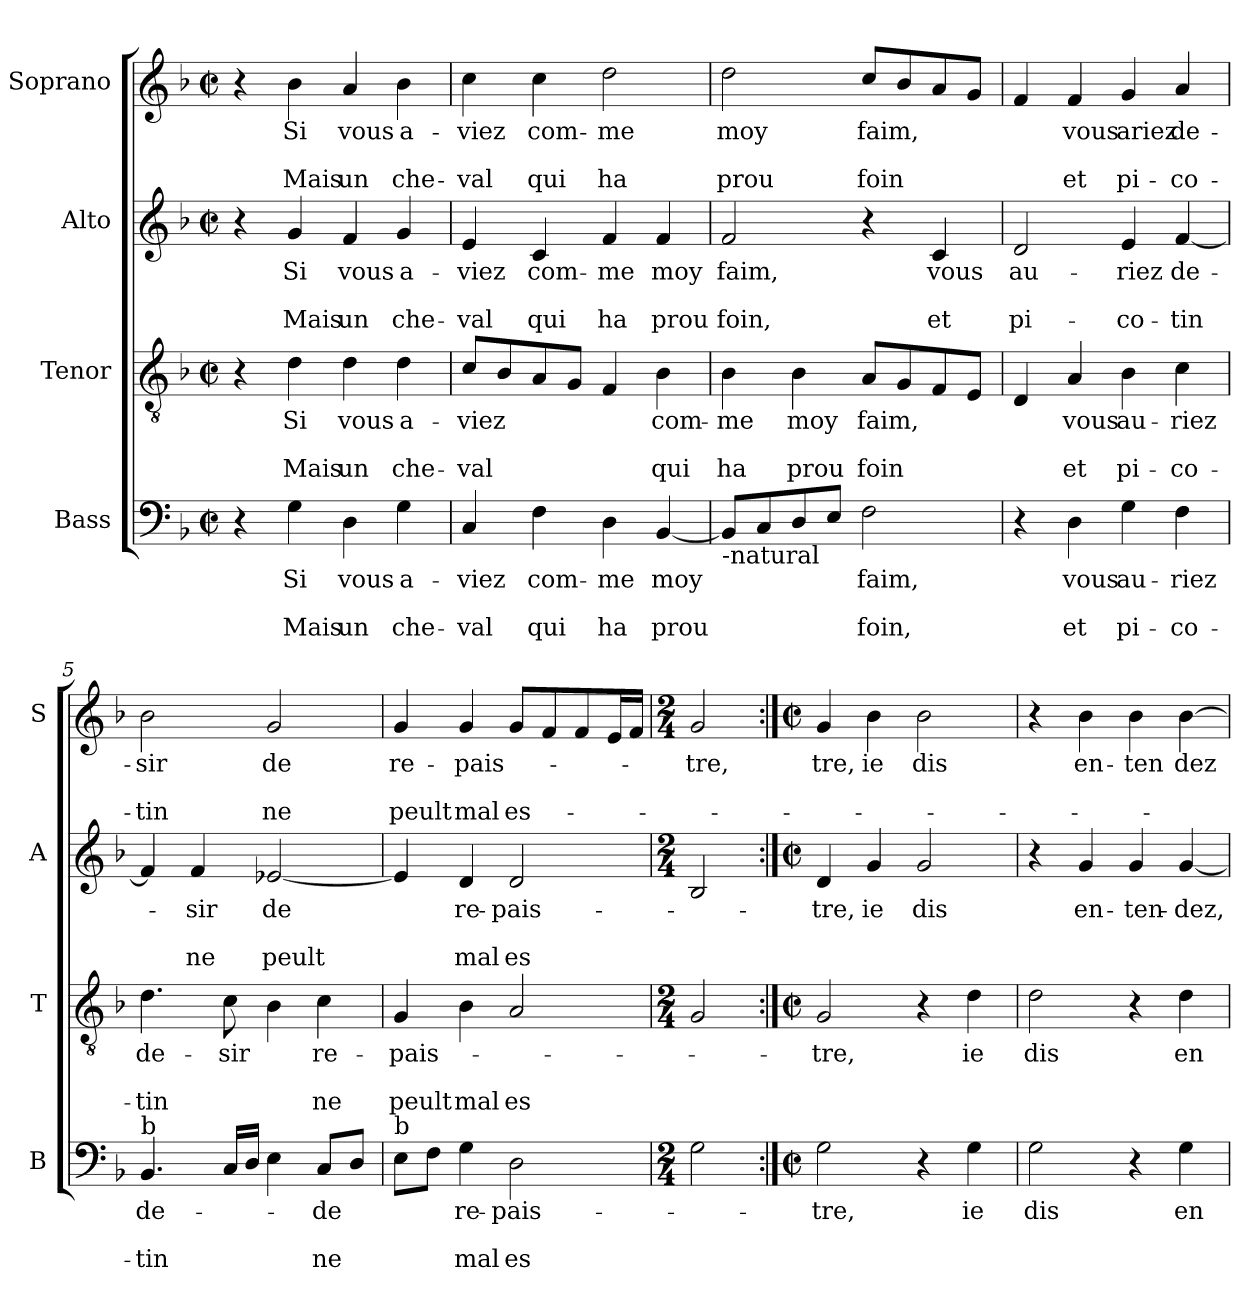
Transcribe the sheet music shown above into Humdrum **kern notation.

**kern	**text	**text	**text	**kern	**text	**text	**text	**kern	**text	**text	**text	**kern	**text	**text	**text
*part4	*part4	*part4	*part4	*part3	*part3	*part3	*part3	*part2	*part2	*part2	*part2	*part1	*part1	*part1	*part1
*staff4	*staff4	*staff4	*staff4	*staff3	*staff3	*staff3	*staff3	*staff2	*staff2	*staff2	*staff2	*staff1	*staff1	*staff1	*staff1
*I"Bass	*	*	*	*I"Tenor	*	*	*	*I"Alto	*	*	*	*I"Soprano	*	*	*
*I'B	*	*	*	*I'T	*	*	*	*I'A	*	*	*	*I'S	*	*	*
*clefF4	*	*	*	*clefGv2	*	*	*	*clefG2	*	*	*	*clefG2	*	*	*
*k[b-]	*	*	*	*k[b-]	*	*	*	*k[b-]	*	*	*	*k[b-]	*	*	*
*F:	*	*	*	*F:	*	*	*	*F:	*	*	*	*F:	*	*	*
*M2/2	*	*	*	*M2/2	*	*	*	*M2/2	*	*	*	*M2/2	*	*	*
*met(c|)	*	*	*	*met(c|)	*	*	*	*met(c|)	*	*	*	*met(c|)	*	*	*
=1	=1	=1	=1	=1	=1	=1	=1	=1	=1	=1	=1	=1	=1	=1	=1
4r	.	.	.	4r	.	.	.	4r	.	.	.	4r	.	.	.
!	!LO:LY:b	!	!LO:LY:b	!	!LO:LY:b	!	!LO:LY:b	!	!LO:LY:b	!	!LO:LY:b	!	!LO:LY:b	!	!LO:LY:b
4G\	Si	.	Mais	4d\	Si	.	Mais	4g/	Si	.	Mais	4b-\	Si	.	Mais
!	!LO:LY:b	!	!LO:LY:b	!	!LO:LY:b	!	!LO:LY:b	!	!LO:LY:b	!	!LO:LY:b	!	!LO:LY:b	!	!LO:LY:b
4D\	vous	.	un	4d\	vous	.	un	4f/	vous	.	un	4a/	vous	.	un
!	!LO:LY:b	!	!LO:LY:b	!	!LO:LY:b	!	!LO:LY:b	!	!LO:LY:b	!	!LO:LY:b	!	!LO:LY:b	!	!LO:LY:b
4G\	a-	.	che-	4d\	a-	.	che-	4g/	a-	.	che-	4b-\	a-	.	che-
=2	=2	=2	=2	=2	=2	=2	=2	=2	=2	=2	=2	=2	=2	=2	=2
!	!LO:LY:b	!	!LO:LY:b	!	!LO:LY:b	!	!LO:LY:b	!	!LO:LY:b	!	!LO:LY:b	!	!LO:LY:b	!	!LO:LY:b
4C/	-viez	.	-val	8c/L	-viez	.	-val	4e/	-viez	.	-val	4cc\	-viez	.	-val
.	.	.	.	8B-/	.	.	.	.	.	.	.	.	.	.	.
!	!LO:LY:b	!	!LO:LY:b	!	!	!	!	!	!LO:LY:b	!	!LO:LY:b	!	!LO:LY:b	!	!LO:LY:b
4F\	com-	.	qui	8A/	.	.	.	4c/	com-	.	qui	4cc\	com-	.	qui
.	.	.	.	8G/J	.	.	.	.	.	.	.	.	.	.	.
!	!LO:LY:b	!	!LO:LY:b	!	!	!	!	!	!LO:LY:b	!	!LO:LY:b	!	!LO:LY:b	!	!LO:LY:b
4D\	-me	.	ha	4F/	.	.	.	4f/	-me	.	ha	2dd\	-me	.	ha
!	!LO:LY:b	!	!LO:LY:b	!	!LO:LY:b	!	!LO:LY:b	!	!LO:LY:b	!	!LO:LY:b	!	!	!	!
[4BB-/	moy	.	prou	4B-\	com-	.	qui	4f/	moy	.	prou	.	.	.	.
=3	=3	=3	=3	=3	=3	=3	=3	=3	=3	=3	=3	=3	=3	=3	=3
!LO:TX:b:t=-natural	!	!	!	!	!	!	!	!	!	!	!	!	!	!	!
!	!	!	!	!	!LO:LY:b	!	!LO:LY:b	!	!LO:LY:b	!	!LO:LY:b	!	!LO:LY:b	!	!LO:LY:b
8BB-/L]	.	.	.	4B-\	-me	.	ha	2f/	faim,	.	foin,	2dd\	moy	.	prou
8C/	.	.	.	.	.	.	.	.	.	.	.	.	.	.	.
!	!	!	!	!	!LO:LY:b	!	!LO:LY:b	!	!	!	!	!	!	!	!
8D/	.	.	.	4B-\	moy	.	prou	.	.	.	.	.	.	.	.
8E/J	.	.	.	.	.	.	.	.	.	.	.	.	.	.	.
!	!LO:LY:b	!	!LO:LY:b	!	!LO:LY:b	!	!LO:LY:b	!	!	!	!	!	!LO:LY:b	!	!LO:LY:b
2F\	faim,	.	foin,	8A/L	faim,	.	foin	4r	.	.	.	8cc/L	faim,	.	foin
.	.	.	.	8G/	.	.	.	.	.	.	.	8b-/	.	.	.
!	!	!	!	!	!	!	!	!	!LO:LY:b	!	!LO:LY:b	!	!	!	!
.	.	.	.	8F/	.	.	.	4c/	vous	.	et	8a/	.	.	.
.	.	.	.	8E/J	.	.	.	.	.	.	.	8g/J	.	.	.
=4	=4	=4	=4	=4	=4	=4	=4	=4	=4	=4	=4	=4	=4	=4	=4
!	!	!	!	!	!	!	!	!	!LO:LY:b	!	!LO:LY:b	!	!	!	!
4r	.	.	.	4D/	.	.	.	2d/	au-	.	pi-	4f/	.	.	.
!	!LO:LY:b	!	!LO:LY:b	!	!LO:LY:b	!	!LO:LY:b	!	!	!	!	!	!LO:LY:b	!	!LO:LY:b
4D\	vous	.	et	4A/	vous	.	et	.	.	.	.	4f/	vous	.	et
!	!LO:LY:b	!	!LO:LY:b	!	!LO:LY:b	!	!LO:LY:b	!	!LO:LY:b	!	!LO:LY:b	!	!LO:LY:b	!	!LO:LY:b
4G\	au-	.	pi-	4B-\	au-	.	pi-	4e/	-riez	.	-co-	4g/	ariez	.	pi-
!	!LO:LY:b	!	!LO:LY:b	!	!LO:LY:b	!	!LO:LY:b	!	!LO:LY:b	!	!LO:LY:b	!	!LO:LY:b	!	!LO:LY:b
4F\	-riez	.	-co-	4c\	-riez	.	-co-	[4f/	de-	.	-tin	4a/	de-	.	-co-
!!LO:LB:g=z
=5	=5	=5	=5	=5	=5	=5	=5	=5	=5	=5	=5	=5	=5	=5	=5
!LO:TX:a:t=b	!	!	!	!	!	!	!	!	!	!	!	!	!	!	!
!	!LO:LY:b	!	!LO:LY:b	!	!LO:LY:b	!	!LO:LY:b	!	!	!	!	!	!LO:LY:b	!	!LO:LY:b
4.BB-/	de-	.	-tin	4.d\	de-	.	-tin	4f/]	.	.	.	2b-\	-sir	.	-tin
!	!	!	!	!	!	!	!	!	!LO:LY:b	!	!LO:LY:b	!	!	!	!
.	.	.	.	.	.	.	.	4f/	-sir	.	ne	.	.	.	.
!	!	!	!	!	!LO:LY:b	!	!	!	!	!	!	!	!	!	!
16C/LL	.	.	.	8c\	-sir	.	.	.	.	.	.	.	.	.	.
16D/JJ	.	.	.	.	.	.	.	.	.	.	.	.	.	.	.
!	!	!	!	!	!	!	!	!	!LO:LY:b	!	!LO:LY:b	!	!LO:LY:b	!	!LO:LY:b
4E\	.	.	.	4B-\	.	.	.	[2e-X/	de	.	peult	2g/	de	.	ne
!	!LO:LY:b	!	!LO:LY:b	!	!LO:LY:b	!	!LO:LY:b	!	!	!	!	!	!	!	!
8C/L	de	.	ne	4c\	re-	.	ne	.	.	.	.	.	.	.	.
8D/J	.	.	.	.	.	.	.	.	.	.	.	.	.	.	.
=6	=6	=6	=6	=6	=6	=6	=6	=6	=6	=6	=6	=6	=6	=6	=6
!LO:TX:a:t=b	!	!	!	!	!	!	!	!	!	!	!	!	!	!	!
!	!	!	!	!	!LO:LY:b	!	!LO:LY:b	!	!	!	!	!	!LO:LY:b	!	!LO:LY:b
8E\L	.	.	.	4G/	-pais-	.	peult	4e-/]	.	.	.	4g/	re-	.	peult
8F\J	.	.	.	.	.	.	.	.	.	.	.	.	.	.	.
!	!LO:LY:b	!	!LO:LY:b	!	!	!	!LO:LY:b	!	!LO:LY:b	!	!LO:LY:b	!	!LO:LY:b	!	!LO:LY:b
4G\	re-	.	mal	4B-\	.	.	mal	4d/	re-	.	mal	4g/	-pais-	.	mal
!	!LO:LY:b	!	!LO:LY:b	!	!	!	!LO:LY:b	!	!LO:LY:b	!	!LO:LY:b	!	!	!	!LO:LY:b
2D\	-pais-	.	es	2A/	.	.	es	2d/	-pais-	.	es	8g/L	.	.	es-
.	.	.	.	.	.	.	.	.	.	.	.	8f/	.	.	.
.	.	.	.	.	.	.	.	.	.	.	.	8f/	.	.	.
.	.	.	.	.	.	.	.	.	.	.	.	16e/L	.	.	.
.	.	.	.	.	.	.	.	.	.	.	.	16f/JJ	.	.	.
=7	=7	=7	=7	=7	=7	=7	=7	=7	=7	=7	=7	=7	=7	=7	=7
*M2/4	*	*	*	*M2/4	*	*	*	*M2/4	*	*	*	*M2/4	*	*	*
!	!	!	!	!	!	!	!	!	!	!	!	!	!LO:LY:b	!	!
2G\	.	.	.	2G/	.	.	.	2B-/	.	.	.	2g/	-tre,	.	.
=8:|!	=8:|!	=8:|!	=8:|!	=8:|!	=8:|!	=8:|!	=8:|!	=8:|!	=8:|!	=8:|!	=8:|!	=8:|!	=8:|!	=8:|!	=8:|!
*M2/2	*	*	*	*M2/2	*	*	*	*M2/2	*	*	*	*M2/2	*	*	*
*met(c|)	*	*	*	*met(c|)	*	*	*	*met(c|)	*	*	*	*met(c|)	*	*	*
!	!LO:LY:b	!	!	!	!LO:LY:b	!	!	!	!LO:LY:b	!	!	!	!LO:LY:b	!	!
2G\	tre,	.	.	2G/	tre,	.	.	4d/	tre,	.	.	4g/	tre,	.	.
!	!	!	!	!	!	!	!	!	!LO:LY:b	!	!	!	!LO:LY:b	!	!
.	.	.	.	.	.	.	.	4g/	ie	.	.	4b-\	ie	.	.
!	!	!	!	!	!	!	!	!	!LO:LY:b	!	!	!	!LO:LY:b	!	!
4r	.	.	.	4r	.	.	.	2g/	dis	.	.	2b-\	dis	.	.
!	!LO:LY:b	!	!	!	!LO:LY:b	!	!	!	!	!	!	!	!	!	!
4G\	ie	.	.	4d\	ie	.	.	.	.	.	.	.	.	.	.
=9	=9	=9	=9	=9	=9	=9	=9	=9	=9	=9	=9	=9	=9	=9	=9
!	!LO:LY:b	!	!	!	!LO:LY:b	!	!	!	!	!	!	!	!	!	!
2G\	dis	.	.	2d\	dis	.	.	4r	.	.	.	4r	.	.	.
!	!	!	!	!	!	!	!	!	!LO:LY:b	!	!	!	!LO:LY:b	!	!
.	.	.	.	.	.	.	.	4g/	en-	.	.	4b-\	en-	.	.
!	!	!	!	!	!	!	!	!	!LO:LY:b	!	!	!	!LO:LY:b	!	!
4r	.	.	.	4r	.	.	.	4g/	-ten-	.	.	4b-\	-ten	.	.
!	!LO:LY:b	!	!	!	!LO:LY:b	!	!	!	!LO:LY:b	!	!	!	!LO:LY:b	!	!
4G\	en-	.	.	4d\	en-	.	.	[4g/	-dez,	.	.	[4b-\	dez	.	.
=	=	=	=	=	=	=	=	=	=	=	=	=	=	=	=
*-	*-	*-	*-	*-	*-	*-	*-	*-	*-	*-	*-	*-	*-	*-	*-
